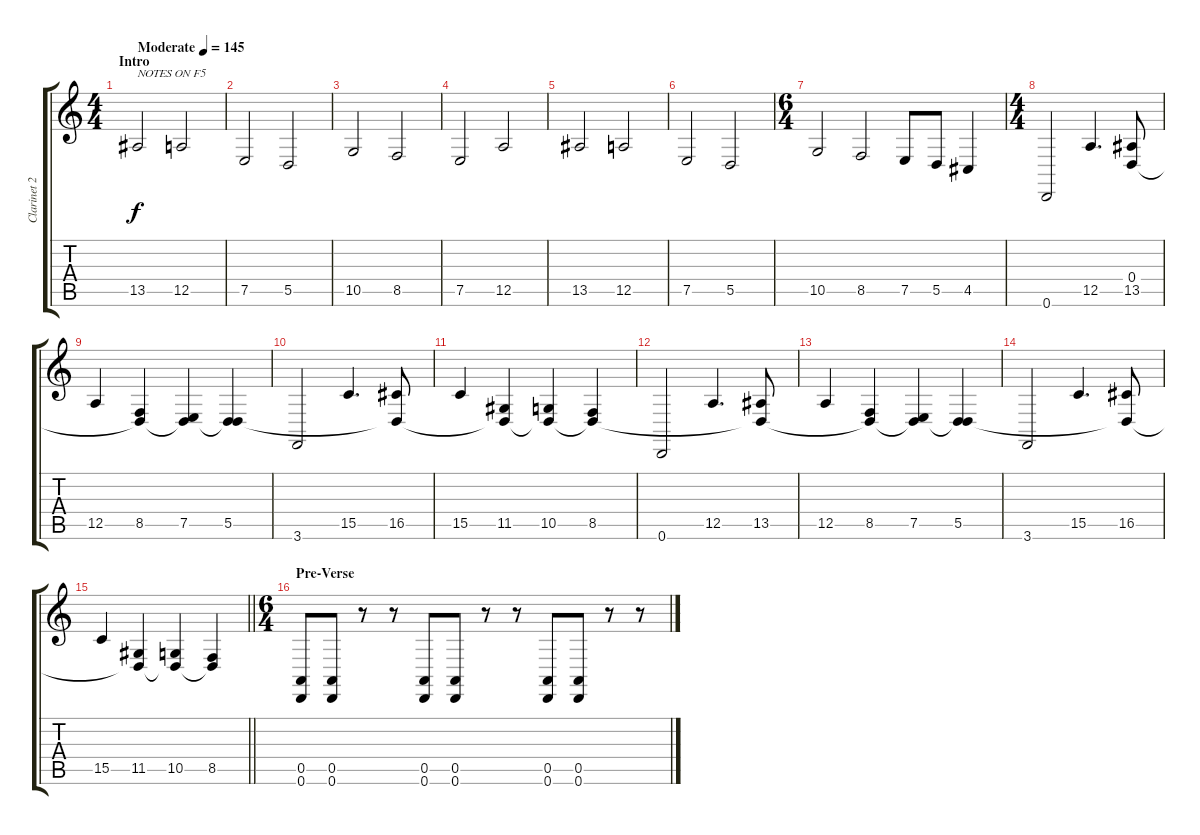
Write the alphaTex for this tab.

\track ("Clarinet 2" "Clarinet 2") {instrument clarinet}
\staff {score tabs}
\tuning (E4 B3 G3 D3 A2 D2) {hide}
\ts (4 4)
\section ("" "Intro")
\tempo (145 "Moderate")
\clef g2
\ks c
13.5.2{txt "NOTES ON F5" dy f instrument clarinet} 12.5.2 |
7.5.2 5.5.2 |
10.5.2 8.5.2 |
7.5.2 12.5.2 |
13.5.2 12.5.2 |
7.5.2 5.5.2 |
\ts (6 4)
10.5.2{volume 16} 8.5.2 7.5.8 5.5.8 4.5.4 |
\ts (4 4)
0.6.2{volume 12} 12.5.4{d} (0.4 13.5).8 |
12.5.4 (0.4{t} 8.5).4 (0.4{t} 7.5).4 (0.4{t} 5.5).4 |
3.6.2{volume 14} 15.5.4{d} (0.4{t} 16.5).8 |
15.5.4 (0.4{t} 11.5).4 (0.4{t} 10.5).4 (0.4{t} 8.5).4 |
0.6.2{volume 12} 12.5.4{d} (0.4{t} 13.5).8 |
12.5.4 (0.4{t} 8.5).4 (0.4{t} 7.5).4 (0.4{t} 5.5).4 |
3.6.2{volume 14} 15.5.4{d} (0.4{t} 16.5).8 |
\barLineRight lightlight
15.5.4 (0.4{t} 11.5).4 (0.4{t} 10.5).4 (0.4{t} 8.5).4 |
\ts (6 4)
\section ("" "Pre-Verse")
(0.5 0.6).8 (0.5 0.6).8 r.8 r.8 (0.5 0.6).8 (0.5 0.6).8 r.8 r.8 (0.5 0.6).8 (0.5 0.6).8 r.8 r.8
